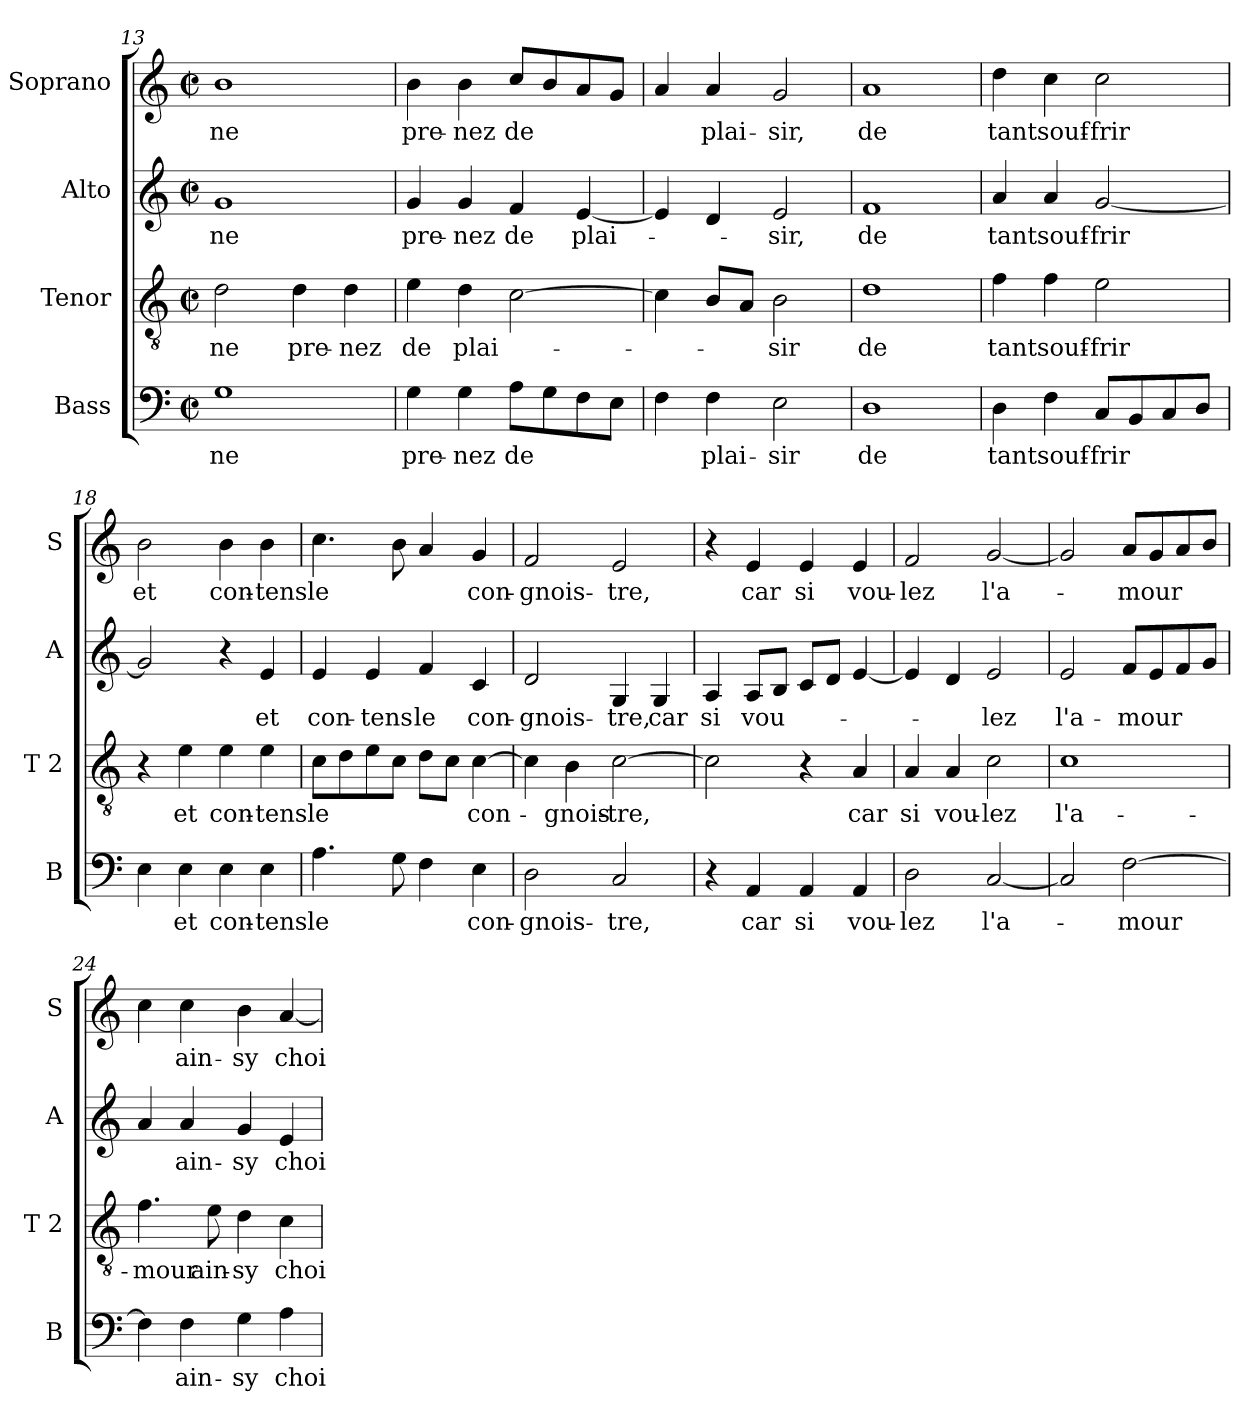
**kern	**text	**kern	**text	**kern	**text	**kern	**text
*part4	*part4	*part3	*part3	*part2	*part2	*part1	*part1
*staff4	*staff4	*staff3	*staff3	*staff2	*staff2	*staff1	*staff1
*I"Bass	*	*I"Tenor	*	*I"Alto	*	*I"Soprano	*
*I'B	*	*I'T 2	*	*I'A	*	*I'S	*
*clefF4	*	*clefGv2	*	*clefG2	*	*clefG2	*
*k[]	*	*k[]	*	*k[]	*	*k[]	*
*C:	*	*C:	*	*C:	*	*C:	*
*M2/2	*	*M2/2	*	*M2/2	*	*M2/2	*
*met(c|)	*	*met(c|)	*	*met(c|)	*	*met(c|)	*
=13	=13	=13	=13	=13	=13	=13	=13
!	!LO:LY:b	!	!LO:LY:b	!	!LO:LY:b	!	!LO:LY:b
1G	ne	2d\	ne	1g	ne	1b	ne
!	!	!	!LO:LY:b	!	!	!	!
.	.	4d\	pre-	.	.	.	.
!	!	!	!LO:LY:b	!	!	!	!
.	.	4d\	-nez	.	.	.	.
=14	=14	=14	=14	=14	=14	=14	=14
!	!LO:LY:b	!	!LO:LY:b	!	!LO:LY:b	!	!LO:LY:b
4G\	pre-	4e\	de	4g/	pre-	4b\	pre-
!	!LO:LY:b	!	!LO:LY:b	!	!LO:LY:b	!	!LO:LY:b
4G\	-nez	4d\	plai-	4g/	-nez	4b\	-nez
!	!LO:LY:b	!	!	!	!LO:LY:b	!	!LO:LY:b
8A\L	de	[2c\	.	4f/	de	8cc/L	de
8G\	.	.	.	.	.	8b/	.
!	!	!	!	!	!LO:LY:b	!	!
8F\	.	.	.	[4e/	plai-	8a/	.
8E\J	.	.	.	.	.	8g/J	.
=15	=15	=15	=15	=15	=15	=15	=15
4F\	.	4c\]	.	4e/]	.	4a/	.
!	!LO:LY:b	!	!	!	!	!	!LO:LY:b
4F\	plai-	8B/L	.	4d/	.	4a/	plai-
.	.	8A/J	.	.	.	.	.
!	!LO:LY:b	!	!LO:LY:b	!	!LO:LY:b	!	!LO:LY:b
2E\	-sir	2B\	-sir	2e/	-sir,	2g/	-sir,
!!LO:LB:g=z
=16	=16	=16	=16	=16	=16	=16	=16
!	!LO:LY:b	!	!LO:LY:b	!	!LO:LY:b	!	!LO:LY:b
1D	de	1d	de	1f	de	1a	de
=17	=17	=17	=17	=17	=17	=17	=17
!	!LO:LY:b	!	!LO:LY:b	!	!LO:LY:b	!	!LO:LY:b
4D\	tant	4f\	tant	4a/	tant	4dd\	tant
!	!LO:LY:b	!	!LO:LY:b	!	!LO:LY:b	!	!LO:LY:b
4F\	souf-	4f\	souf-	4a/	souf-	4cc\	souf-
!	!LO:LY:b	!	!LO:LY:b	!	!LO:LY:b	!	!LO:LY:b
8C/L	-frir	2e\	-frir	[2g/	-frir	2cc\	-frir
8BB/	.	.	.	.	.	.	.
8C/	.	.	.	.	.	.	.
8D/J	.	.	.	.	.	.	.
=18	=18	=18	=18	=18	=18	=18	=18
!	!	!	!	!	!	!	!LO:LY:b
4E\	.	4r	.	2g/]	.	2b\	et
!	!LO:LY:b	!	!LO:LY:b	!	!	!	!
4E\	et	4e\	et	.	.	.	.
!	!LO:LY:b	!	!LO:LY:b	!	!	!	!LO:LY:b
4E\	con-	4e\	con-	4r	.	4b\	con-
!	!LO:LY:b	!	!LO:LY:b	!	!LO:LY:b	!	!LO:LY:b
4E\	-tens	4e\	-tens	4e/	et	4b\	-tens
=19	=19	=19	=19	=19	=19	=19	=19
!	!LO:LY:b	!	!LO:LY:b	!	!LO:LY:b	!	!LO:LY:b
4.A\	le	8c\L	le	4e/	con-	4.cc\	le
.	.	8d\	.	.	.	.	.
!	!	!	!	!	!LO:LY:b	!	!
.	.	8e\	.	4e/	-tens	.	.
8G\	.	8c\J	.	.	.	8b\	.
!	!	!	!	!	!LO:LY:b	!	!
4F\	.	8d\L	.	4f/	le	4a/	.
.	.	8c\J	.	.	.	.	.
!	!LO:LY:b	!	!LO:LY:b	!	!LO:LY:b	!	!LO:LY:b
4E\	con-	[4c\	con-	4c/	con-	4g/	con-
=20	=20	=20	=20	=20	=20	=20	=20
!	!LO:LY:b	!	!	!	!LO:LY:b	!	!LO:LY:b
2D\	-gnois-	4c\]	.	2d/	-gnois-	2f/	-gnois-
!	!	!	!LO:LY:b	!	!	!	!
.	.	4B\	-gnois-	.	.	.	.
!	!LO:LY:b	!	!LO:LY:b	!	!LO:LY:b	!	!LO:LY:b
2C/	-tre,	[2c\	-tre,	4G/	-tre,	2e/	-tre,
!	!	!	!	!	!LO:LY:b	!	!
.	.	.	.	4G/	car	.	.
!!LO:LB:g=z
=21	=21	=21	=21	=21	=21	=21	=21
!	!	!	!	!	!LO:LY:b	!	!
4r	.	2c\]	.	4A/	si	4r	.
!	!LO:LY:b	!	!	!	!LO:LY:b	!	!LO:LY:b
4AA/	car	.	.	8A/L	vou-	4e/	car
.	.	.	.	8B/J	.	.	.
!	!LO:LY:b	!	!	!	!	!	!LO:LY:b
4AA/	si	4r	.	8c/L	.	4e/	si
.	.	.	.	8d/J	.	.	.
!	!LO:LY:b	!	!LO:LY:b	!	!	!	!LO:LY:b
4AA/	vou-	4A/	car	[4e/	.	4e/	vou-
=22	=22	=22	=22	=22	=22	=22	=22
!	!LO:LY:b	!	!LO:LY:b	!	!	!	!LO:LY:b
2D\	-lez	4A/	si	4e/]	.	2f/	-lez
!	!	!	!LO:LY:b	!	!	!	!
.	.	4A/	vou-	4d/	.	.	.
!	!LO:LY:b	!	!LO:LY:b	!	!LO:LY:b	!	!LO:LY:b
[2C/	l'a-	2c\	-lez	2e/	-lez	[2g/	l'a-
=23	=23	=23	=23	=23	=23	=23	=23
!	!	!	!LO:LY:b	!	!LO:LY:b	!	!
2C/]	.	1c	l'a-	2e/	l'a-	2g/]	.
!	!LO:LY:b	!	!	!	!LO:LY:b	!	!LO:LY:b
[2F\	-mour	.	.	8f/L	-mour	8a/L	-mour
.	.	.	.	8e/	.	8g/	.
.	.	.	.	8f/	.	8a/	.
.	.	.	.	8g/J	.	8b/J	.
=24	=24	=24	=24	=24	=24	=24	=24
!	!	!	!LO:LY:b	!	!	!	!
4F\]	.	4.f\	-mour	4a/	.	4cc\	.
!	!LO:LY:b	!	!	!	!LO:LY:b	!	!LO:LY:b
4F\	ain-	.	.	4a/	ain-	4cc\	ain-
!	!	!	!LO:LY:b	!	!	!	!
.	.	8e\	ain-	.	.	.	.
!	!LO:LY:b	!	!LO:LY:b	!	!LO:LY:b	!	!LO:LY:b
4G\	-sy	4d\	-sy	4g/	-sy	4b\	-sy
!	!LO:LY:b	!	!LO:LY:b	!	!LO:LY:b	!	!LO:LY:b
4A\	choi-	4c\	choi-	4e/	choi-	[4a/	choi-
=	=	=	=	=	=	=	=
*-	*-	*-	*-	*-	*-	*-	*-
